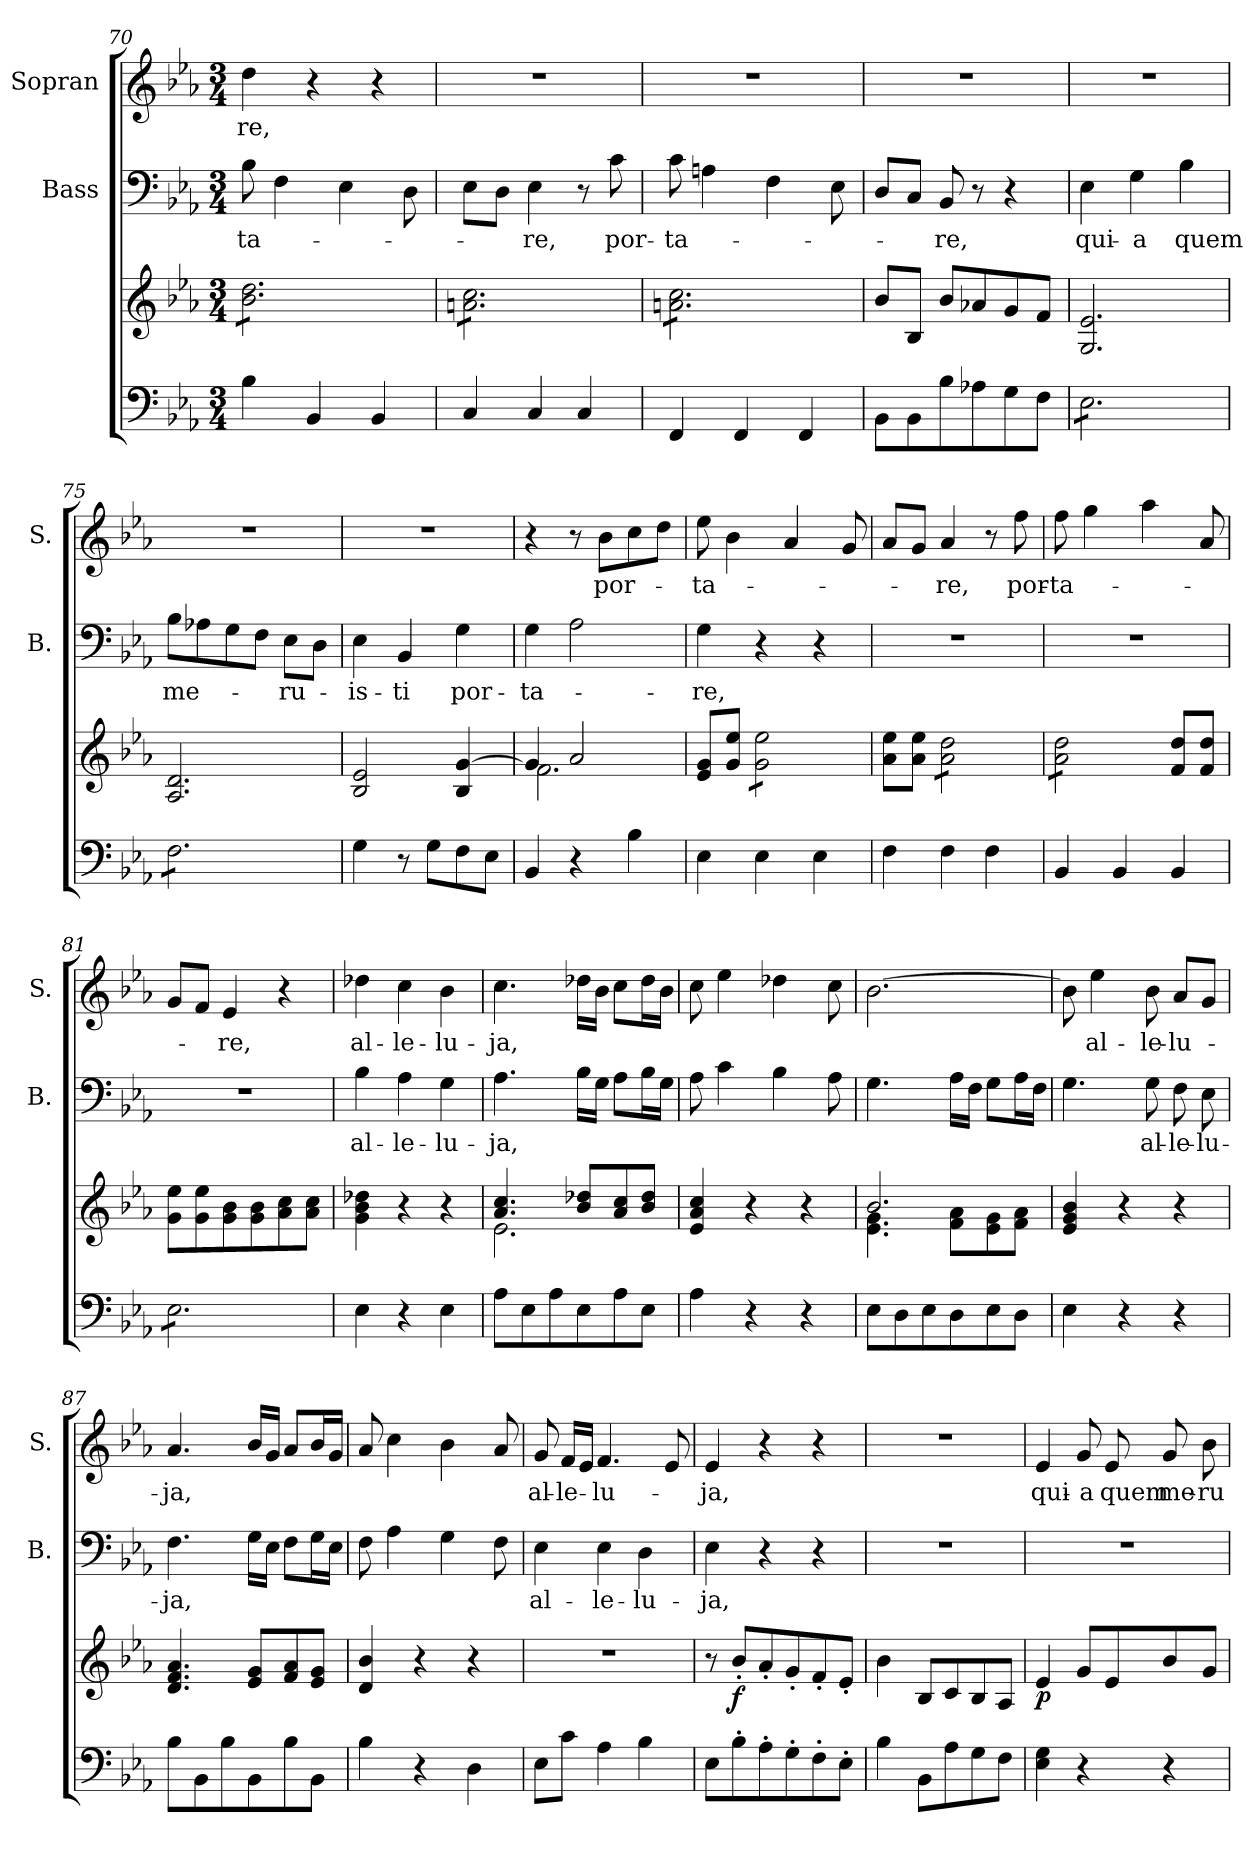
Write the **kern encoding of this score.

**kern	**kern	**dynam	**kern	**text	**kern	**text
*part3	*part3	*part3	*part2	*part2	*part1	*part1
*staff4	*staff3	*staff3/4	*staff2	*staff2	*staff1	*staff1
*	*	*	*I"Bass	*	*I"Sopran	*
*	*	*	*I'B.	*	*I'S.	*
*clefF4	*clefG2	*	*clefF4	*	*clefG2	*
*k[b-e-a-]	*k[b-e-a-]	*	*k[b-e-a-]	*	*k[b-e-a-]	*
*E-:	*E-:	*	*E-:	*	*E-:	*
*M3/4	*M3/4	*	*M3/4	*	*M3/4	*
=70	=70	=70	=70	=70	=70	=70
!	!	!	!	!LO:LY:b	!	!LO:LY:b
*	*tremolo	*	*	*	*	*
4B-\	8b-\ 8dd\L	.	8B-\	-ta-	4dd\	-re,
.	8b-\ 8dd\	.	4F\	.	.	.
4BB-/	8b-\ 8dd\	.	.	.	4r	.
.	8b-\ 8dd\	.	4E-\	.	.	.
4BB-/	8b-\ 8dd\	.	.	.	4r	.
.	8b-\ 8dd\J	.	8D\	.	.	.
=71	=71	=71	=71	=71	=71	=71
4C/	8an\ 8cc\L	.	8E-\L	.	2.r	.
.	8an\ 8cc\	.	8D\J	.	.	.
!	!	!	!	!LO:LY:b	!	!
4C/	8an\ 8cc\	.	4E-\	-re,	.	.
.	8an\ 8cc\	.	.	.	.	.
4C/	8an\ 8cc\	.	8r	.	.	.
!	!	!	!	!LO:LY:b	!	!
.	8an\ 8cc\J	.	8c\	por-	.	.
=72	=72	=72	=72	=72	=72	=72
!	!	!	!	!LO:LY:b	!	!
4FF/	8an\ 8cc\L	.	8c\	-ta-	2.r	.
.	8an\ 8cc\	.	4An\	.	.	.
4FF/	8an\ 8cc\	.	.	.	.	.
.	8an\ 8cc\	.	4F\	.	.	.
4FF/	8an\ 8cc\	.	.	.	.	.
.	8an\ 8cc\J	.	8E-\	.	.	.
*	*Xtremolo	*	*	*	*	*
=73	=73	=73	=73	=73	=73	=73
8BB-\L	8b-/L	.	8D/L	.	2.r	.
8BB-\	8B-/J	.	8C/J	.	.	.
!	!	!	!	!LO:LY:b	!	!
8B-\	8b-/L	.	8BB-/	-re,	.	.
8A-X\	8a-X/	.	8r	.	.	.
8G\	8g/	.	4r	.	.	.
8F\J	8f/J	.	.	.	.	.
=74	=74	=74	=74	=74	=74	=74
!	!	!	!	!LO:LY:b	!	!
*tremolo	*	*	*	*	*	*
8E-\L	2.G/ 2.e-/	.	4E-\	qui-	2.r	.
8E-\	.	.	.	.	.	.
!	!	!	!	!LO:LY:b	!	!
8E-\	.	.	4G\	-a	.	.
8E-\	.	.	.	.	.	.
!	!	!	!	!LO:LY:b	!	!
8E-\	.	.	4B-\	quem	.	.
8E-\J	.	.	.	.	.	.
=75	=75	=75	=75	=75	=75	=75
!	!	!	!	!LO:LY:b	!	!
8F\L	2.A-/ 2.d/	.	8B-\L	me-	2.r	.
8F\	.	.	8A-X\	.	.	.
8F\	.	.	8G\	.	.	.
8F\	.	.	8F\J	.	.	.
!	!	!	!	!LO:LY:b	!	!
8F\	.	.	8E-\L	-ru-	.	.
8F\J	.	.	8D\J	.	.	.
*Xtremolo	*	*	*	*	*	*
!!LO:LB:g=z
=76	=76	=76	=76	=76	=76	=76
!	!	!	!	!LO:LY:b	!	!
4G\	2B-/ 2e-/	.	4E-\	-is-	2.r	.
!	!	!	!	!LO:LY:b	!	!
8r	.	.	4BB-/	-ti	.	.
8G\L	.	.	.	.	.	.
!	!	!	!	!LO:LY:b	!	!
8F\	4B-/ [>4g/	.	4G\	por-	.	.
8E-\J	.	.	.	.	.	.
=77	=77	=77	=77	=77	=77	=77
*	*^	*	*	*	*	*
!	!	!	!	!	!LO:LY:b	!	!
4BB-/	4g/]	2.f\	.	4G\	-ta-	4r	.
4r	2a-/	.	.	2A-\	.	8r	.
!	!	!	!	!	!	!	!LO:LY:b
.	.	.	.	.	.	8b-\L	por-
4B-\	.	.	.	.	.	8cc\	.
.	.	.	.	.	.	8dd\J	.
*	*v	*v	*	*	*	*	*
=78	=78	=78	=78	=78	=78	=78
!	!	!	!	!LO:LY:b	!	!LO:LY:b
4E-\	8e-/ 8g/L	.	4G\	-re,	8ee-\	-ta-
.	8g/ 8ee-/J	.	.	.	4b-\	.
*	*tremolo	*	*	*	*	*
4E-\	8g\ 8ee-\L	.	4r	.	.	.
.	8g\ 8ee-\	.	.	.	4a-/	.
4E-\	8g\ 8ee-\	.	4r	.	.	.
.	8g\ 8ee-\J	.	.	.	8g/	.
*	*Xtremolo	*	*	*	*	*
=79	=79	=79	=79	=79	=79	=79
4F\	8a-\ 8ee-\L	.	2.r	.	8a-/L	.
.	8a-\ 8ee-\J	.	.	.	8g/J	.
!	!	!	!	!	!	!LO:LY:b
*	*tremolo	*	*	*	*	*
4F\	8a-\ 8dd\L	.	.	.	4a-/	-re,
.	8a-\ 8dd\	.	.	.	.	.
4F\	8a-\ 8dd\	.	.	.	8r	.
!	!	!	!	!	!	!LO:LY:b
.	8a-\ 8dd\J	.	.	.	8ff\	por-
=80	=80	=80	=80	=80	=80	=80
!	!	!	!	!	!	!LO:LY:b
4BB-/	8a-\ 8dd\L	.	2.r	.	8ff\	-ta-
.	8a-\ 8dd\	.	.	.	4gg\	.
4BB-/	8a-\ 8dd\	.	.	.	.	.
.	8a-\ 8dd\J	.	.	.	4aa-\	.
*	*Xtremolo	*	*	*	*	*
4BB-/	8f/ 8dd/L	.	.	.	.	.
.	8f/ 8dd/J	.	.	.	8a-/	.
=81	=81	=81	=81	=81	=81	=81
*tremolo	*	*	*	*	*	*
8E-\L	8g\ 8ee-\L	.	2.r	.	8g/L	.
8E-\	8g\ 8ee-\	.	.	.	8f/J	.
!	!	!	!	!	!	!LO:LY:b
8E-\	8g\ 8b-\	.	.	.	4e-/	-re,
8E-\	8g\ 8b-\	.	.	.	.	.
8E-\	8a-\ 8cc\	.	.	.	4r	.
8E-\J	8a-\ 8cc\J	.	.	.	.	.
*Xtremolo	*	*	*	*	*	*
=82	=82	=82	=82	=82	=82	=82
!	!	!	!	!LO:LY:b	!	!LO:LY:b
4E-\	4g\ 4b-\ 4dd-X\	.	4B-\	al-	4dd-X\	al-
!	!	!	!	!LO:LY:b	!	!LO:LY:b
4r	4r	.	4A-\	-le-	4cc\	-le-
!	!	!	!	!LO:LY:b	!	!LO:LY:b
4E-\	4r	.	4G\	-lu-	4b-\	-lu-
!!LO:PB:g=z
=83	=83	=83	=83	=83	=83	=83
*	*^	*	*	*	*	*
!	!	!	!	!	!LO:LY:b	!	!LO:LY:b
8A-\L	4.a-/ 4.cc/	2.e-\	.	4.A-\	-ja,	4.cc\	-ja,
8E-\	.	.	.	.	.	.	.
8A-\	.	.	.	.	.	.	.
8E-\	8b-/ 8dd-X/L	.	.	16B-\LL	.	16dd-X\LL	.
.	.	.	.	16G\JJ	.	16b-\JJ	.
8A-\	8a-/ 8cc/	.	.	8A-\L	.	8cc\L	.
8E-\J	8b-/ 8dd-/J	.	.	16B-\L	.	16dd-\L	.
.	.	.	.	16G\JJ	.	16b-\JJ	.
*	*v	*v	*	*	*	*	*
=84	=84	=84	=84	=84	=84	=84
4A-\	4e-/ 4a-/ 4cc/	.	8A-\	.	8cc\	.
.	.	.	4c\	.	4ee-\	.
4r	4r	.	.	.	.	.
.	.	.	4B-\	.	4dd-X\	.
4r	4r	.	.	.	.	.
.	.	.	8A-\	.	8cc\	.
=85	=85	=85	=85	=85	=85	=85
*	*^	*	*	*	*	*
8E-\L	2.b-/	4.e-\ 4.g\	.	4.G\	.	[2.b-\	.
8D\	.	.	.	.	.	.	.
8E-\	.	.	.	.	.	.	.
8D\	.	8f\ 8a-\L	.	16A-\LL	.	.	.
.	.	.	.	16F\JJ	.	.	.
8E-\	.	8e-\ 8g\	.	8G\L	.	.	.
8D\J	.	8f\ 8a-\J	.	16A-\L	.	.	.
.	.	.	.	16F\JJ	.	.	.
*	*v	*v	*	*	*	*	*
=86	=86	=86	=86	=86	=86	=86
4E-\	4e-/ 4g/ 4b-/	.	4.G\	.	8b-\]	.
!	!	!	!	!	!	!LO:LY:b
.	.	.	.	.	4ee-\	al-
4r	4r	.	.	.	.	.
!	!	!	!	!LO:LY:b	!	!LO:LY:b
.	.	.	8G\	al-	8b-\	-le-
!	!	!	!	!LO:LY:b	!	!LO:LY:b
4r	4r	.	8F\	-le-	8a-/L	-lu-
!	!	!	!	!LO:LY:b	!	!
.	.	.	8E-\	-lu-	8g/J	.
=87	=87	=87	=87	=87	=87	=87
!	!	!	!	!LO:LY:b	!	!LO:LY:b
8B-\L	4.d/ 4.f/ 4.a-/	.	4.F\	-ja,	4.a-/	-ja,
8BB-\	.	.	.	.	.	.
8B-\	.	.	.	.	.	.
8BB-\	8e-/ 8g/L	.	16G\LL	.	16b-/LL	.
.	.	.	16E-\JJ	.	16g/JJ	.
8B-\	8f/ 8a-/	.	8F\L	.	8a-/L	.
8BB-\J	8e-/ 8g/J	.	16G\L	.	16b-/L	.
.	.	.	16E-\JJ	.	16g/JJ	.
=88	=88	=88	=88	=88	=88	=88
4B-\	4d/ 4b-/	.	8F\	.	8a-/	.
.	.	.	4A-\	.	4cc\	.
4r	4r	.	.	.	.	.
.	.	.	4G\	.	4b-\	.
4D\	4r	.	.	.	.	.
.	.	.	8F\	.	8a-/	.
!!LO:LB:g=z
=89	=89	=89	=89	=89	=89	=89
!	!	!	!	!LO:LY:b	!	!LO:LY:b
8E-\L	2.r	.	4E-\	al-	8g/	al-
!	!	!	!	!	!	!LO:LY:b
8c\J	.	.	.	.	16f/LL	-le-
.	.	.	.	.	16e-/JJ	.
!	!	!	!	!LO:LY:b	!	!LO:LY:b
4A-\	.	.	4E-\	-le-	4.f/	-lu-
!	!	!	!	!LO:LY:b	!	!
4B-\	.	.	4D\	-lu-	.	.
.	.	.	.	.	8e-/	.
=90	=90	=90	=90	=90	=90	=90
!	!	!	!	!LO:LY:b	!	!LO:LY:b
8E-\L	8r	.	4E-\	-ja,	4e-/	-ja,
!	!	!LO:DY:b	!	!	!	!
8B-'>\	8b-'</L	f	.	.	.	.
8A-'>\	8a-'</	.	4r	.	4r	.
8G'>\	8g'</	.	.	.	.	.
8F'>\	8f'</	.	4r	.	4r	.
8E-'>\J	8e-'</J	.	.	.	.	.
=91	=91	=91	=91	=91	=91	=91
4B-\	4b-\	.	2.r	.	2.r	.
8BB-\L	8B-/L	.	.	.	.	.
8A-\	8c/	.	.	.	.	.
8G\	8B-/	.	.	.	.	.
8F\J	8A-/J	.	.	.	.	.
=92	=92	=92	=92	=92	=92	=92
!	!	!LO:DY:b	!	!	!	!LO:LY:b
4E-\ 4G\	4e-/	p	2.r	.	4e-/	qui-
!	!	!	!	!	!	!LO:LY:b
4r	8g/L	.	.	.	8g/	-a
!	!	!	!	!	!	!LO:LY:b
.	8e-/	.	.	.	8e-/	quem
!	!	!	!	!	!	!LO:LY:b
4r	8b-/	.	.	.	8g/	me-
!	!	!	!	!	!	!LO:LY:b
.	8g/J	.	.	.	8b-\	-ru-
=	=	=	=	=	=	=
*-	*-	*-	*-	*-	*-	*-
